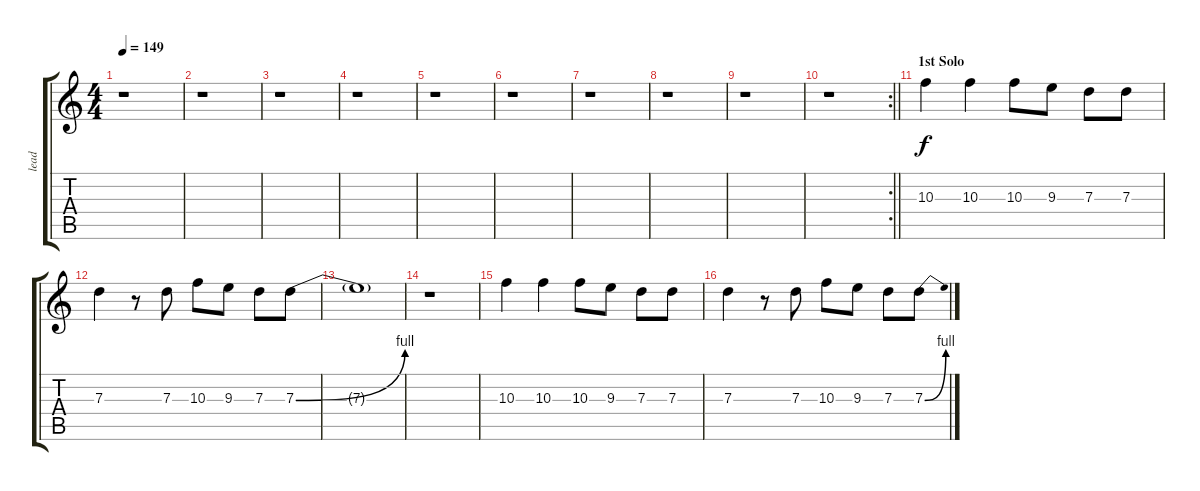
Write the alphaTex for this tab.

\track ("lead" "lead") {instrument distortionguitar}
\staff {score tabs}
\tuning (E4 B3 G3 D3 A2 E2) {hide}
\ts (4 4)
\tempo 149
\clef g2
\ks c
r.1{dy f} |
r.1 |
r.1 |
r.1 |
r.1 |
r.1 |
r.1 |
r.1 |
r.1 |
\rc 2
\barLineRight lightlight
r.1 |
\section ("" "1st Solo")
10.3.4 10.3.4 10.3.8 9.3.8 7.3.8 7.3.8 |
7.3.4 r.8 7.3.8 10.3.8 9.3.8 7.3.8 7.3{be (bend 0 0 60 4)}.8 |
7.3{t}.1 |
r.1 |
10.3.4 10.3.4 10.3.8 9.3.8 7.3.8 7.3.8 |
7.3.4 r.8 7.3.8 10.3.8 9.3.8 7.3.8 7.3{be (bend 0 0 60 4)}.8
